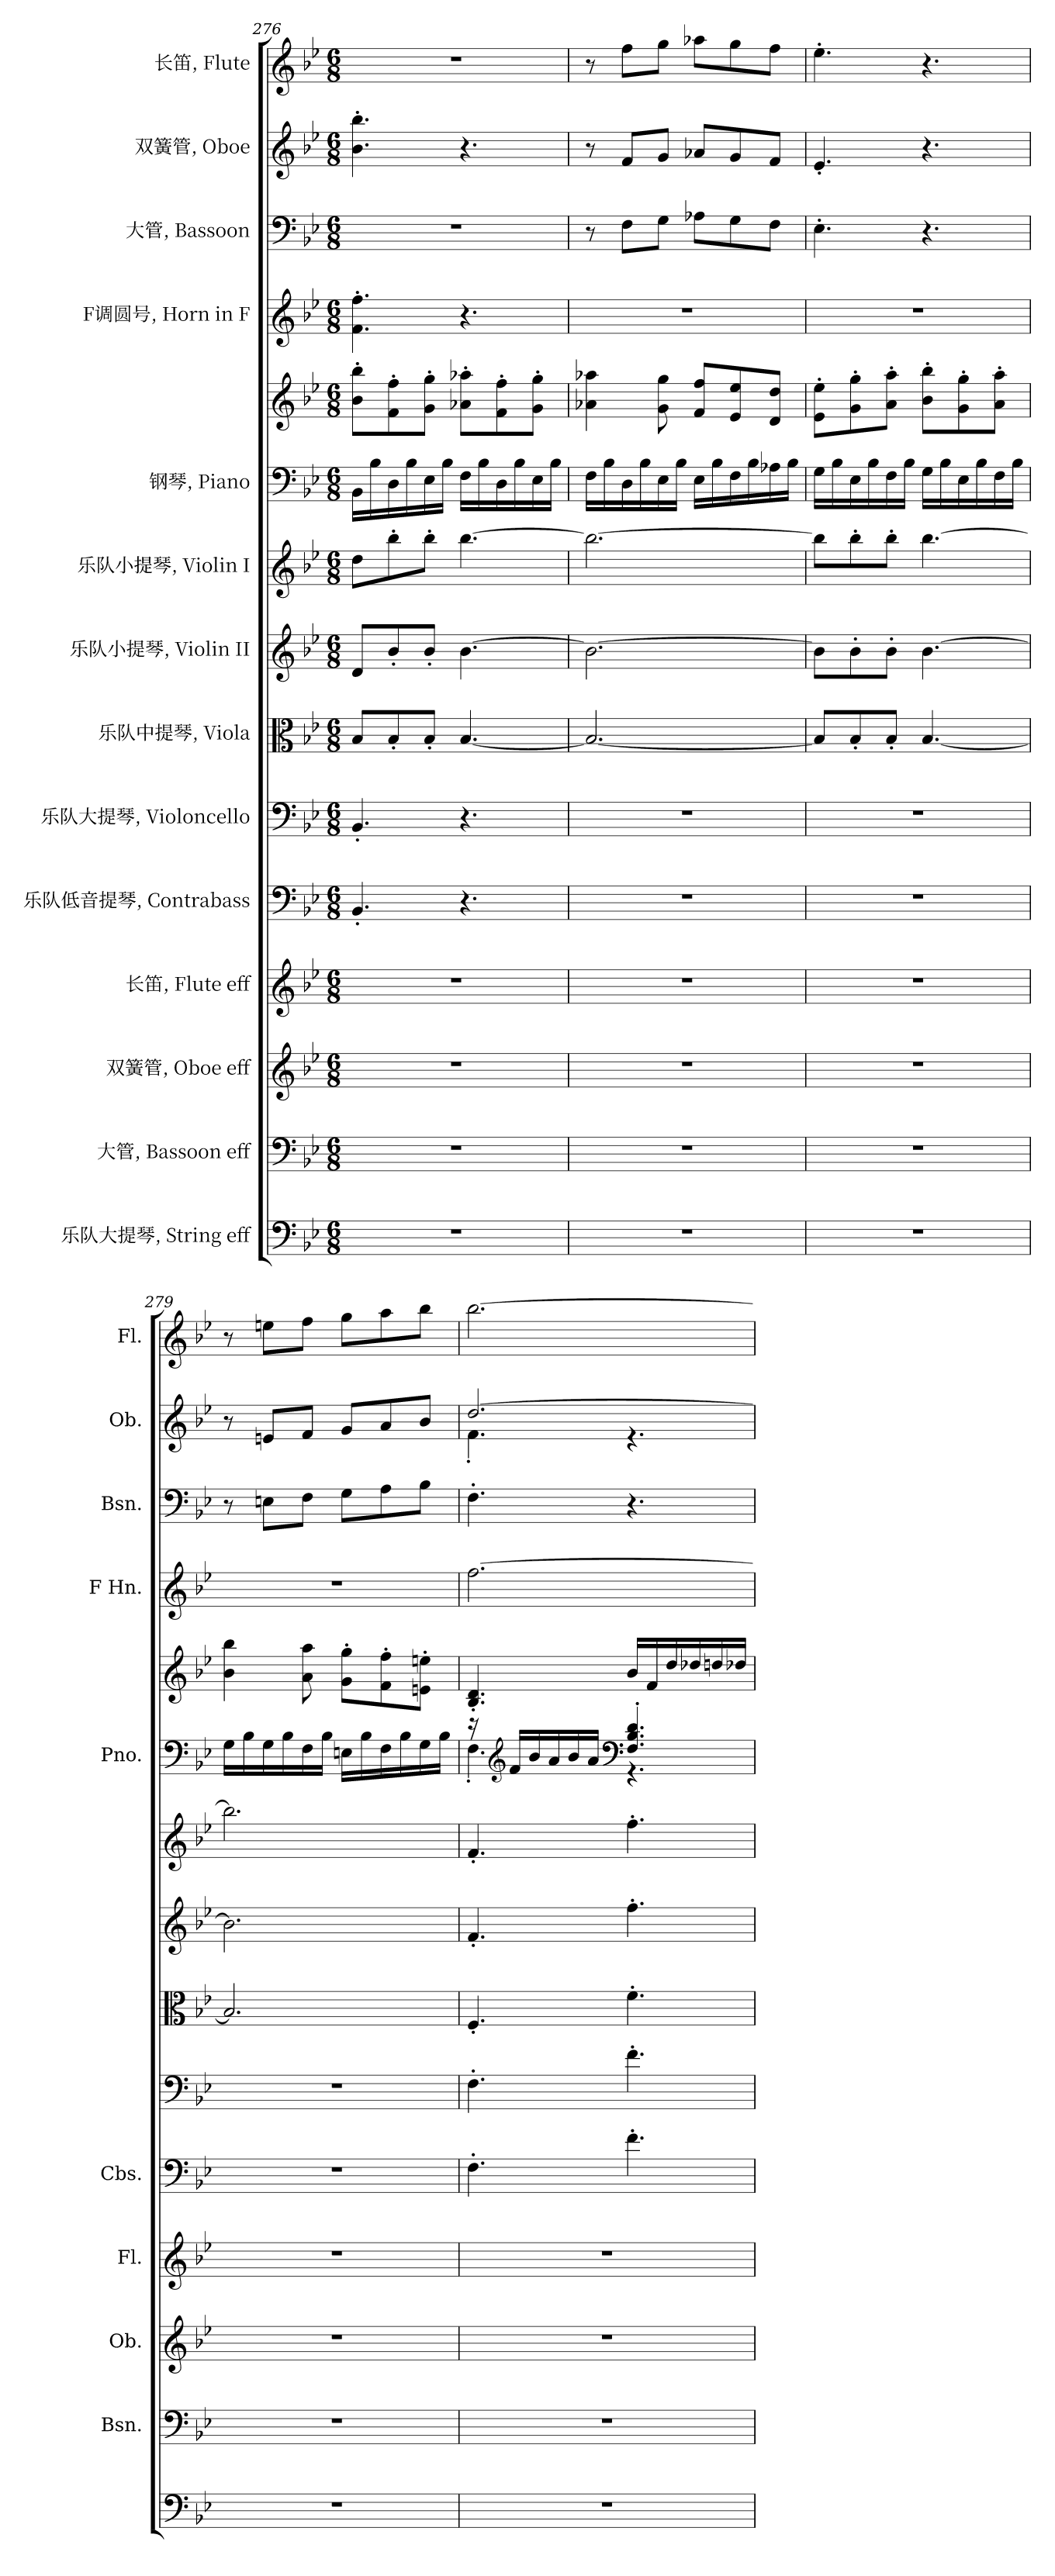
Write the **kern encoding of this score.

**kern	**kern	**kern	**kern	**kern	**kern	**kern	**kern	**kern	**kern	**kern	**kern	**kern	**kern	**kern
*part14	*part13	*part12	*part11	*part10	*part9	*part8	*part7	*part6	*part5	*part5	*part4	*part3	*part2	*part1
*staff15	*staff14	*staff13	*staff12	*staff11	*staff10	*staff9	*staff8	*staff7	*staff6	*staff5	*staff4	*staff3	*staff2	*staff1
*I"乐队大提琴, String eff	*I"大管, Bassoon eff	*I"双簧管, Oboe eff	*I"长笛, Flute eff	*I"乐队低音提琴, Contrabass	*I"乐队大提琴, Violoncello	*I"乐队中提琴, Viola	*I"乐队小提琴, Violin II	*I"乐队小提琴, Violin I	*I"钢琴, Piano	*	*I"F调圆号, Horn in F	*I"大管, Bassoon	*I"双簧管, Oboe	*I"长笛, Flute
*	*I'Bsn.	*I'Ob.	*I'Fl.	*I'Cbs.	*	*	*	*	*I'Pno.	*	*I'F Hn.	*I'Bsn.	*I'Ob.	*I'Fl.
!!LO:PB:g=z
*clefF4	*clefF4	*clefG2	*clefG2	*clefF4	*clefF4	*clefC3	*clefG2	*clefG2	*clefF4	*clefG2	*clefG2	*clefF4	*clefG2	*clefG2
*	*	*	*	*ITrd7c12	*	*	*	*	*	*	*ITrd4c7	*	*	*
*k[b-e-]	*k[b-e-]	*k[b-e-]	*k[b-e-]	*k[b-e-]	*k[b-e-]	*k[b-e-]	*k[b-e-]	*k[b-e-]	*k[b-e-]	*k[b-e-]	*k[b-e-a-]	*k[b-e-]	*k[b-e-]	*k[b-e-]
*M6/8	*M6/8	*M6/8	*M6/8	*M6/8	*M6/8	*M6/8	*M6/8	*M6/8	*M6/8	*M6/8	*M6/8	*M6/8	*M6/8	*M6/8
=276	=276	=276	=276	=276	=276	=276	=276	=276	=276	=276	=276	=276	=276	=276
2.r	2.r	2.r	2.r	4.BBB-'/	4.BB-'/	8B-/L	8d/L	8dd\L	16BB-\LL	8b-\' 8bb-\'L	4.B-\' 4.b-\'	2.r	4.b-\' 4.bb-\'	2.r
.	.	.	.	.	.	.	.	.	16B-\	.	.	.	.	.
.	.	.	.	.	.	8B-'/	8b-'/	8bb-'\	16D\	8f\' 8ff\'	.	.	.	.
.	.	.	.	.	.	.	.	.	16B-\	.	.	.	.	.
.	.	.	.	.	.	8B-'/J	8b-'/J	8bb-'\J	16E-\	8g\' 8gg\'J	.	.	.	.
.	.	.	.	.	.	.	.	.	16B-\JJ	.	.	.	.	.
.	.	.	.	4.r	4.r	[4.B-/	[4.b-\	[4.bb-\	16F\LL	8a-X\' 8aa-X\'L	4.r	.	4.r	.
.	.	.	.	.	.	.	.	.	16B-\	.	.	.	.	.
.	.	.	.	.	.	.	.	.	16D\	8f\' 8ff\'	.	.	.	.
.	.	.	.	.	.	.	.	.	16B-\	.	.	.	.	.
.	.	.	.	.	.	.	.	.	16E-\	8g\' 8gg\'J	.	.	.	.
.	.	.	.	.	.	.	.	.	16B-\JJ	.	.	.	.	.
=277	=277	=277	=277	=277	=277	=277	=277	=277	=277	=277	=277	=277	=277	=277
2.r	2.r	2.r	2.r	2.r	2.r	2.B-/_	2.b-\_	2.bb-\_	16F\LL	4a-X\ 4aa-X\	2.r	8r	8r	8r
.	.	.	.	.	.	.	.	.	16B-\	.	.	.	.	.
.	.	.	.	.	.	.	.	.	16D\	.	.	8F\L	8f/L	8ff\L
.	.	.	.	.	.	.	.	.	16B-\	.	.	.	.	.
.	.	.	.	.	.	.	.	.	16E-\	8g\ 8gg\	.	8G\J	8g/J	8gg\J
.	.	.	.	.	.	.	.	.	16B-\JJ	.	.	.	.	.
.	.	.	.	.	.	.	.	.	16E-\LL	8f/ 8ff/L	.	8A-X\L	8a-X/L	8aa-X\L
.	.	.	.	.	.	.	.	.	16B-\	.	.	.	.	.
.	.	.	.	.	.	.	.	.	16F\	8e-/ 8ee-/	.	8G\	8g/	8gg\
.	.	.	.	.	.	.	.	.	16B-\	.	.	.	.	.
.	.	.	.	.	.	.	.	.	16A-X\	8d/ 8dd/J	.	8F\J	8f/J	8ff\J
.	.	.	.	.	.	.	.	.	16B-\JJ	.	.	.	.	.
=278	=278	=278	=278	=278	=278	=278	=278	=278	=278	=278	=278	=278	=278	=278
2.r	2.r	2.r	2.r	2.r	2.r	8B-/L]	8b-\L]	8bb-\L]	16G\LL	8e-\' 8ee-\'L	2.r	4.E-'\	4.e-'/	4.ee-'\
.	.	.	.	.	.	.	.	.	16B-\	.	.	.	.	.
.	.	.	.	.	.	8B-'/	8b-'\	8bb-'\	16E-\	8g\' 8gg\'	.	.	.	.
.	.	.	.	.	.	.	.	.	16B-\	.	.	.	.	.
.	.	.	.	.	.	8B-'/J	8b-'\J	8bb-'\J	16F\	8a\' 8aa\'J	.	.	.	.
.	.	.	.	.	.	.	.	.	16B-\JJ	.	.	.	.	.
.	.	.	.	.	.	[4.B-/	[4.b-\	[4.bb-\	16G\LL	8b-\' 8bb-\'L	.	4.r	4.r	4.r
.	.	.	.	.	.	.	.	.	16B-\	.	.	.	.	.
.	.	.	.	.	.	.	.	.	16E-\	8g\' 8gg\'	.	.	.	.
.	.	.	.	.	.	.	.	.	16B-\	.	.	.	.	.
.	.	.	.	.	.	.	.	.	16F\	8a\' 8aa\'J	.	.	.	.
.	.	.	.	.	.	.	.	.	16B-\JJ	.	.	.	.	.
!!LO:PB:g=z
=279	=279	=279	=279	=279	=279	=279	=279	=279	=279	=279	=279	=279	=279	=279
2.r	2.r	2.r	2.r	2.r	2.r	2.B-/]	2.b-\]	2.bb-\]	16G\LL	4b-\ 4bb-\	2.r	8r	8r	8r
.	.	.	.	.	.	.	.	.	16B-\	.	.	.	.	.
.	.	.	.	.	.	.	.	.	16G\	.	.	8En\L	8en/L	8een\L
.	.	.	.	.	.	.	.	.	16B-\	.	.	.	.	.
.	.	.	.	.	.	.	.	.	16F\	8a\ 8aa\	.	8F\J	8f/J	8ff\J
.	.	.	.	.	.	.	.	.	16B-\JJ	.	.	.	.	.
.	.	.	.	.	.	.	.	.	16En\LL	8g\' 8gg\'L	.	8G\L	8g/L	8gg\L
.	.	.	.	.	.	.	.	.	16B-\	.	.	.	.	.
.	.	.	.	.	.	.	.	.	16F\	8f\' 8ff\'	.	8A\	8a/	8aa\
.	.	.	.	.	.	.	.	.	16B-\	.	.	.	.	.
.	.	.	.	.	.	.	.	.	16G\	8en\' 8een\'J	.	8B-\J	8b-/J	8bb-\J
.	.	.	.	.	.	.	.	.	16B-\JJ	.	.	.	.	.
=280	=280	=280	=280	=280	=280	=280	=280	=280	=280	=280	=280	=280	=280	=280
*	*	*	*	*	*	*	*	*	*^	*	*	*	*^	*
2.r	2.r	2.r	2.r	4.FF'\	4.F'\	4.F'/	4.f'/	4.f'/	16r	4.F'\	4.B-/' 4.d/'	[2.b-\	4.F'\	[2.dd/	4.f'\	[2.bb-\
*	*	*	*	*	*	*	*	*	*clefG2	*	*	*	*	*	*	*
.	.	.	.	.	.	.	.	.	16f/LL	.	.	.	.	.	.	.
.	.	.	.	.	.	.	.	.	16b-/	.	.	.	.	.	.	.
.	.	.	.	.	.	.	.	.	16a/	.	.	.	.	.	.	.
.	.	.	.	.	.	.	.	.	16b-/	.	.	.	.	.	.	.
.	.	.	.	.	.	.	.	.	16a/JJ	.	.	.	.	.	.	.
*	*	*	*	*	*	*	*	*	*clefF4	*	*	*	*	*	*	*
.	.	.	.	4.F'\	4.f'\	4.f'\	4.ff'\	4.ff'\	4.F/' 4.B-/' 4.d/'	4.r	16b-/LL	.	4.r	.	4.r	.
.	.	.	.	.	.	.	.	.	.	.	16f/	.	.	.	.	.
.	.	.	.	.	.	.	.	.	.	.	16dd/	.	.	.	.	.
.	.	.	.	.	.	.	.	.	.	.	16dd-X/	.	.	.	.	.
.	.	.	.	.	.	.	.	.	.	.	16ddn/	.	.	.	.	.
.	.	.	.	.	.	.	.	.	.	.	16dd-X/JJ	.	.	.	.	.
*	*	*	*	*	*	*	*	*	*v	*v	*	*	*	*v	*v	*
=	=	=	=	=	=	=	=	=	=	=	=	=	=	=
*-	*-	*-	*-	*-	*-	*-	*-	*-	*-	*-	*-	*-	*-	*-
